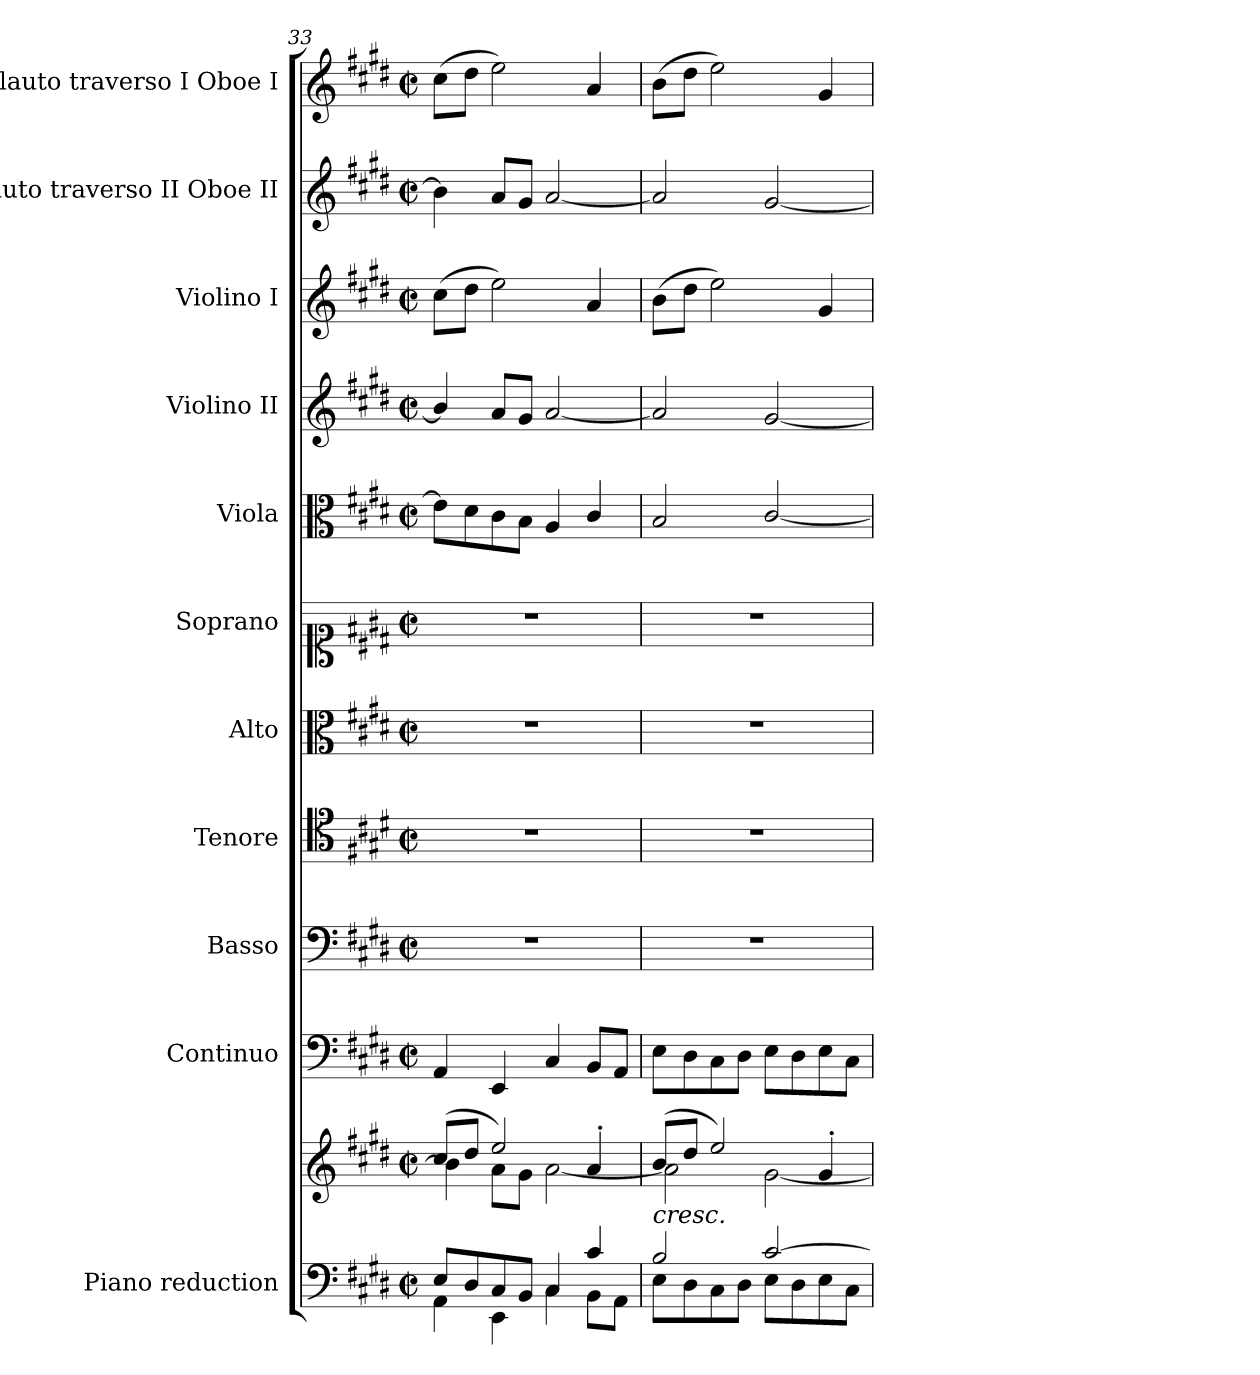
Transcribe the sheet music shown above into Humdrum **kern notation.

**kern	**kern	**kern	**kern	**kern	**kern	**kern	**kern	**kern	**kern	**kern	**kern
*part11	*part11	*part10	*part9	*part8	*part7	*part6	*part5	*part4	*part3	*part2	*part1
*staff12	*staff11	*staff10	*staff9	*staff8	*staff7	*staff6	*staff5	*staff4	*staff3	*staff2	*staff1
*I"Piano reduction	*	*I"Continuo	*I"Basso	*I"Tenore	*I"Alto	*I"Soprano	*I"Viola	*I"Violino II	*I"Violino I	*I"Flauto traverso II Oboe II	*I"Flauto traverso I Oboe I
*I'Pno	*	*	*	*	*	*	*	*	*	*I'Ob	*I'Ob
*clefF4	*clefG2	*clefF4	*clefF4	*clefC4	*clefC3	*clefC1	*clefC3	*clefG2	*clefG2	*clefG2	*clefG2
*k[f#c#g#d#]	*k[f#c#g#d#]	*k[f#c#g#d#]	*k[f#c#g#d#]	*k[f#c#g#d#]	*k[f#c#g#d#]	*k[f#c#g#d#]	*k[f#c#g#d#]	*k[f#c#g#d#]	*k[f#c#g#d#]	*k[f#c#g#d#]	*k[f#c#g#d#]
*M2/2	*M2/2	*M2/2	*M2/2	*M2/2	*M2/2	*M2/2	*M2/2	*M2/2	*M2/2	*M2/2	*M2/2
*met(c|)	*met(c|)	*met(c|)	*met(c|)	*met(c|)	*met(c|)	*met(c|)	*met(c|)	*met(c|)	*met(c|)	*met(c|)	*met(c|)
=33	=33	=33	=33	=33	=33	=33	=33	=33	=33	=33	=33
*^	*^	*	*	*	*	*	*	*	*	*	*
8E/L	4AA\	(8cc#/L	4b\]	4AA/	1r	1r	1r	1r	8e\L]	4b/]	(8cc#\L	4b\]	(8cc#\L
8D#/	.	8dd#/J	.	.	.	.	.	.	8d#\	.	8dd#\J	.	8dd#\J
8C#/	4EE\	2ee/)	8a\L	4EE/	.	.	.	.	8c#\	8a/L	2ee\)	8a/L	2ee\)
8BB/J	.	.	8g#\J	.	.	.	.	.	8B\J	8g#/J	.	8g#/J	.
4C#/	4C#\	.	[2a\	4C#/	.	.	.	.	4A/	[2a/	.	[2a/	.
4c#/	8BB\L	4a'/	.	8BB/L	.	.	.	.	4c#/	.	4a/	.	4a/
.	8AA\J	.	.	8AA/J	.	.	.	.	.	.	.	.	.
=34	=34	=34	=34	=34	=34	=34	=34	=34	=34	=34	=34	=34	=34
!	!	!LO:TX:b:i:t=cresc.	!	!	!	!	!	!	!	!	!	!	!
2B/	8E\L	(8b/L	2a\]	8E\L	1r	1r	1r	1r	2B/	2a/]	(8b\L	2a/]	(8b\L
.	8D#\	8dd#/J	.	8D#\	.	.	.	.	.	.	8dd#\J	.	8dd#\J
.	8C#\	2ee/)	.	8C#\	.	.	.	.	.	.	2ee\)	.	2ee\)
.	8D#\J	.	.	8D#\J	.	.	.	.	.	.	.	.	.
[2c#/	8E\L	.	[2g#\	8E\L	.	.	.	.	[2c#/	[2g#/	.	[2g#/	.
.	8D#\	.	.	8D#\	.	.	.	.	.	.	.	.	.
.	8E\	4g#'/	.	8E\	.	.	.	.	.	.	4g#/	.	4g#/
.	8C#\J	.	.	8C#\J	.	.	.	.	.	.	.	.	.
*v	*v	*	*	*	*	*	*	*	*	*	*	*	*
*	*v	*v	*	*	*	*	*	*	*	*	*	*
=	=	=	=	=	=	=	=	=	=	=	=
*-	*-	*-	*-	*-	*-	*-	*-	*-	*-	*-	*-
